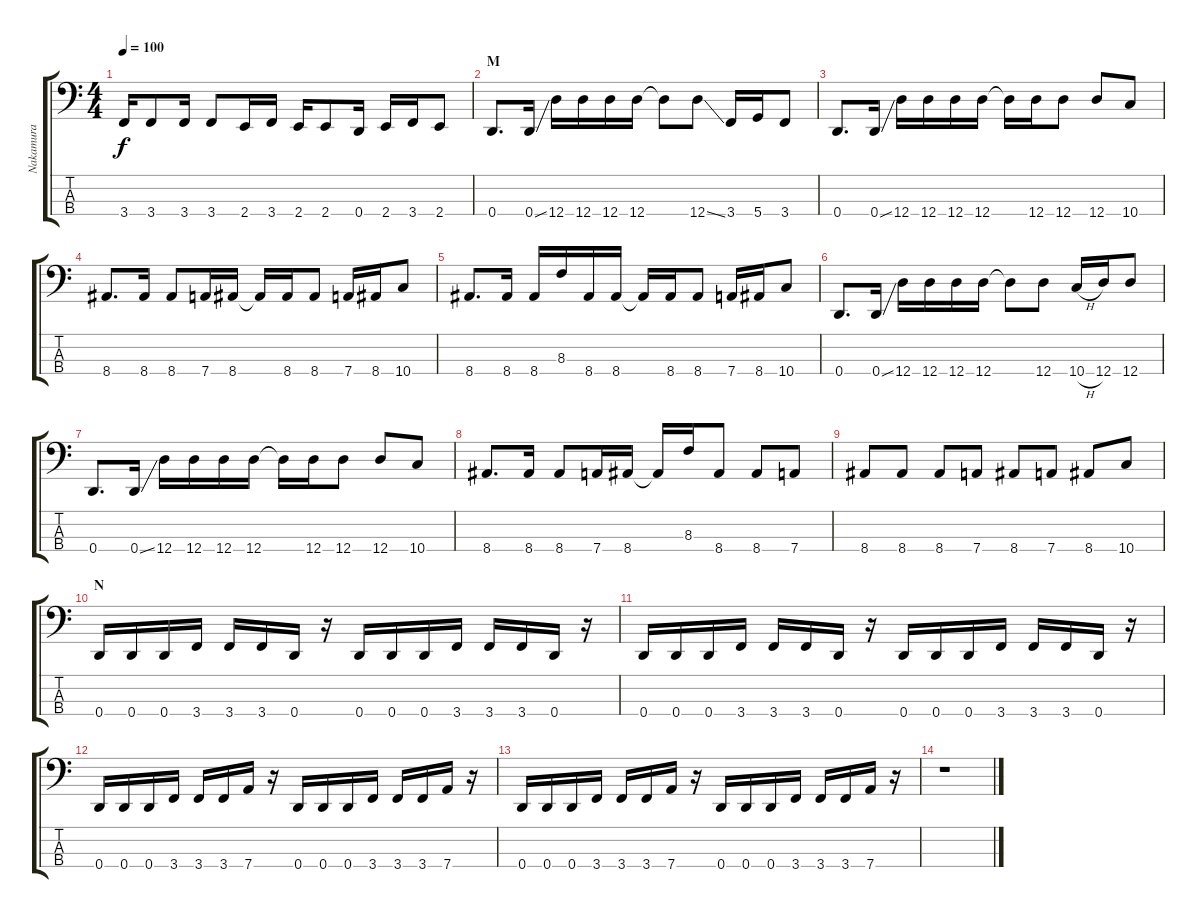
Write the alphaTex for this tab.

\track ("Nakamura" "Nakamura") {instrument electricbassfinger}
\staff {score tabs}
\tuning (G2 D2 A1 D1) {hide}
\ts (4 4)
\tempo 100
\clef f4
\ks c
3.4.16{dy f} 3.4.8 3.4.16 3.4.8 2.4.16 3.4.16 2.4.16 2.4.8 0.4.16 2.4.16 3.4.16 2.4.8 |
\section ("" "M")
0.4.8{d} 0.4{ss}.16 12.4.16 12.4.16 12.4.16 12.4.16 12.4{t}.8 12.4{ss}.8 3.4.16 5.4.16 3.4.8 |
0.4.8{d} 0.4{ss}.16 12.4.16 12.4.16 12.4.16 12.4.16 12.4{t}.16 12.4.16 12.4.8 12.4.8 10.4.8 |
8.4.8{d} 8.4.16 8.4.8 7.4.16 8.4.16 8.4{t}.16 8.4.16 8.4.8 7.4.16 8.4.16 10.4.8 |
8.4.8{d} 8.4.16 8.4.16 8.3.16 8.4.16 8.4.16 8.4{t}.16 8.4.16 8.4.8 7.4.16 8.4.16 10.4.8 |
0.4.8{d} 0.4{ss}.16 12.4.16 12.4.16 12.4.16 12.4.16 12.4{t}.8 12.4.8 10.4{h}.16 12.4.16 12.4.8 |
0.4.8{d} 0.4{ss}.16 12.4.16 12.4.16 12.4.16 12.4.16 12.4{t}.16 12.4.16 12.4.8 12.4.8 10.4.8 |
8.4.8{d} 8.4.16 8.4.8 7.4.16 8.4.16 8.4{t}.16 8.3.16 8.4.8 8.4.8 7.4.8 |
8.4.8 8.4.8 8.4.8 7.4.8 8.4.8 7.4.8 8.4.8 10.4.8 |
\section ("" "N")
0.4.16 0.4.16 0.4.16 3.4.16 3.4.16 3.4.16 0.4.16 r.16 0.4.16 0.4.16 0.4.16 3.4.16 3.4.16 3.4.16 0.4.16 r.16 |
0.4.16 0.4.16 0.4.16 3.4.16 3.4.16 3.4.16 0.4.16 r.16 0.4.16 0.4.16 0.4.16 3.4.16 3.4.16 3.4.16 0.4.16 r.16 |
0.4.16 0.4.16 0.4.16 3.4.16 3.4.16 3.4.16 7.4.16 r.16 0.4.16 0.4.16 0.4.16 3.4.16 3.4.16 3.4.16 7.4.16 r.16 |
0.4.16 0.4.16 0.4.16 3.4.16 3.4.16 3.4.16 7.4.16 r.16 0.4.16 0.4.16 0.4.16 3.4.16 3.4.16 3.4.16 7.4.16 r.16 |
r.1
